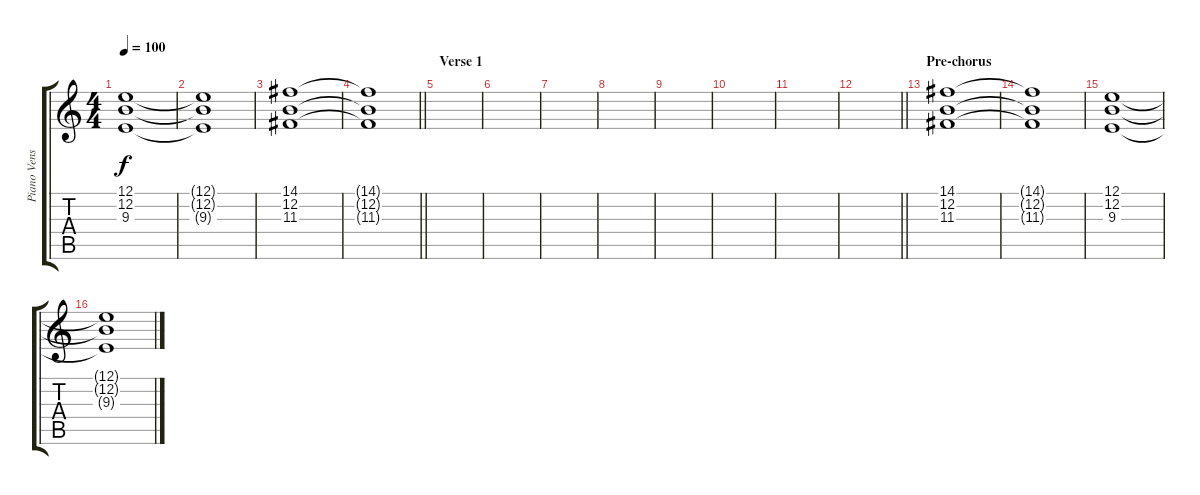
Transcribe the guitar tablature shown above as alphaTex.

\track ("Piano Venstre" "Piano Vens") {instrument pad8sweep}
\staff {score tabs}
\tuning (E4 B3 G3 D3 A2 E2) {hide}
\ts (4 4)
\tempo 100
\clef g2
\ks c
(12.1{t} 12.2{t} 9.3{t}).1{dy f} |
(12.1{t} 12.2{t} 9.3{t}).1 |
(14.1 12.2 11.3).1 |
\barLineRight lightlight
(14.1{t} 12.2{t} 11.3{t}).1 |
\section ("" "Verse 1")
|
|
|
|
|
|
|
\barLineRight lightlight
|
\section ("" "Pre-chorus")
(14.1 12.2 11.3).1{volume 8} |
(14.1{t} 12.2{t} 11.3{t}).1 |
(12.1 12.2 9.3).1 |
(12.1{t} 12.2{t} 9.3{t}).1
